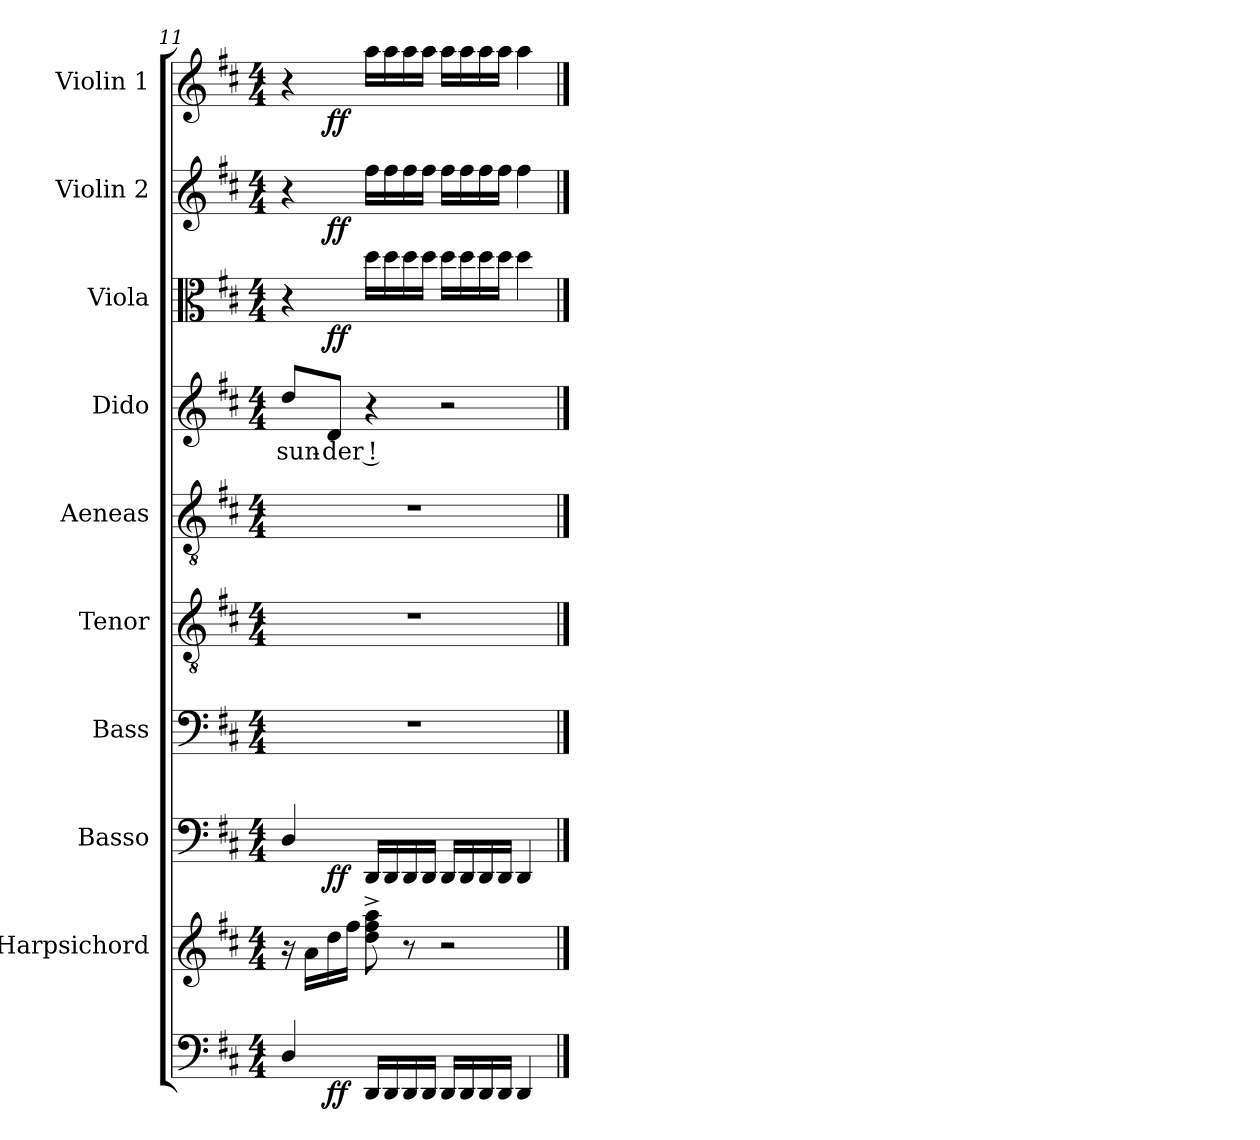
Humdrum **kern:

**kern	**dynam	**kern	**kern	**dynam	**kern	**kern	**kern	**kern	**text	**kern	**dynam	**kern	**dynam	**kern	**dynam
*part10	*part10	*part9	*part8	*part8	*part7	*part6	*part5	*part4	*part4	*part3	*part3	*part2	*part2	*part1	*part1
*staff10	*staff10	*staff9	*staff8	*staff8	*staff7	*staff6	*staff5	*staff4	*staff4	*staff3	*staff3	*staff2	*staff2	*staff1	*staff1
*	*	*I"Harpsichord	*I"Basso	*	*I"Bass	*I"Tenor	*I"Aeneas	*I"Dido	*	*I"Viola	*	*I"Violin 2	*	*I"Violin 1	*
*	*	*	*	*	*I'B.	*I'T.	*	*	*	*I'Vla.	*	*I'Vln. 2	*	*I'Vln. 1	*
*clefF4	*	*clefG2	*clefF4	*	*clefF4	*clefGv2	*clefGv2	*clefG2	*	*clefC3	*	*clefG2	*	*clefG2	*
*	*	*	*	*	*	*ITrd7c12	*ITrd-7c-12	*	*	*	*	*	*	*	*
*k[f#c#]	*	*k[f#c#]	*k[f#c#]	*	*k[f#c#]	*k[f#c#]	*k[f#c#]	*k[f#c#]	*	*k[f#c#]	*	*k[f#c#]	*	*k[f#c#]	*
*D:	*	*D:	*D:	*	*D:	*D:	*D:	*D:	*	*D:	*	*D:	*	*D:	*
*M4/4	*	*M4/4	*M4/4	*	*M4/4	*M4/4	*M4/4	*M4/4	*	*M4/4	*	*M4/4	*	*M4/4	*
=11	=11	=11	=11	=11	=11	=11	=11	=11	=11	=11	=11	=11	=11	=11	=11
!	!	!	!	!	!	!	!	!	!LO:LY:b:color=#000000	!	!	!	!	!	!
*^	*	*	*^	*	*	*	*	*	*	*^	*	*^	*	*^	*
4Di/	8ryy	.	16r	4Di/	8ryy	.	1r	1r	1r	8ddi/L	-sun-	4r	8ryy	.	4r	8ryy	.	4r	8ryy	.
.	.	.	16ai\LL	.	.	.	.	.	.	.	.	.	.	.	.	.	.	.	.	.
!	!	!	!	!	!	!	!	!	!	!	!LO:LY:b:color=#000000	!	!	!	!	!	!	!	!	!
.	2..ryy	ff	16ddi\	.	2..ryy	ff	.	.	.	8di/J	-der !	.	2..ryy	ff	.	2..ryy	ff	.	2..ryy	ff
.	.	.	16ff#i\JJ	.	.	.	.	.	.	.	.	.	.	.	.	.	.	.	.	.
16DDi/LL	.	.	8ddi\^ 8ff#i^ 8aai^	16DDi/LL	.	.	.	.	.	4r	.	16ddi\LL	.	.	16ff#i\LL	.	.	16aai\LL	.	.
16DDi/	.	.	.	16DDi/	.	.	.	.	.	.	.	16ddi\	.	.	16ff#i\	.	.	16aai\	.	.
16DDi/	.	.	8r	16DDi/	.	.	.	.	.	.	.	16ddi\	.	.	16ff#i\	.	.	16aai\	.	.
16DDi/JJ	.	.	.	16DDi/JJ	.	.	.	.	.	.	.	16ddi\JJ	.	.	16ff#i\JJ	.	.	16aai\JJ	.	.
16DDi/LL	.	.	2r	16DDi/LL	.	.	.	.	.	2r	.	16ddi\LL	.	.	16ff#i\LL	.	.	16aai\LL	.	.
16DDi/	.	.	.	16DDi/	.	.	.	.	.	.	.	16ddi\	.	.	16ff#i\	.	.	16aai\	.	.
16DDi/	.	.	.	16DDi/	.	.	.	.	.	.	.	16ddi\	.	.	16ff#i\	.	.	16aai\	.	.
16DDi/JJ	.	.	.	16DDi/JJ	.	.	.	.	.	.	.	16ddi\JJ	.	.	16ff#i\JJ	.	.	16aai\JJ	.	.
4DDi/	.	.	.	4DDi/	.	.	.	.	.	.	.	4ddi\	.	.	4ff#i\	.	.	4aai\	.	.
*	*	*	*	*	*	*	*	*	*	*	*	*v	*v	*	*	*	*	*v	*v	*
*v	*v	*	*	*v	*v	*	*	*	*	*	*	*	*	*v	*v	*	*	*
==	==	==	==	==	==	==	==	==	==	==	==	==	==	==	==
*-	*-	*-	*-	*-	*-	*-	*-	*-	*-	*-	*-	*-	*-	*-	*-
